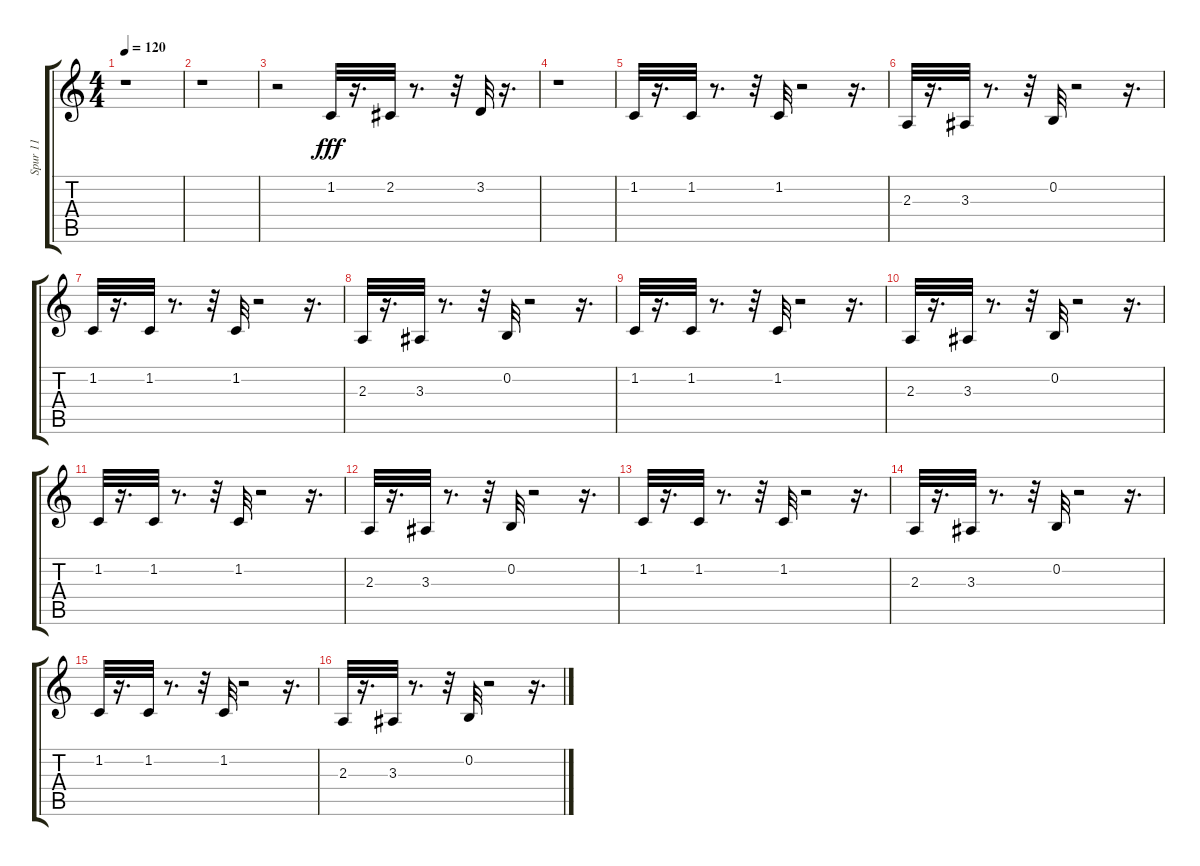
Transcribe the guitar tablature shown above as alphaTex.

\track ("Spur 11" "Spur 11") {instrument tenorsax}
\staff {score tabs}
\tuning (E4 B3 G3 D3 A2 E2) {hide}
\ts (4 4)
\tempo 120
\clef g2
\ks c
r.1{dy fff instrument tenorsax} |
r.1 |
r.2 1.2.32 r.16{d} 2.2.32 r.8{d} r.32 3.2.32 r.16{d} |
r.1 |
1.2.32 r.16{d} 1.2.32 r.8{d} r.32 1.2.32 r.2 r.16{d} |
2.3.32 r.16{d} 3.3.32 r.8{d} r.32 0.2.32 r.2 r.16{d} |
1.2.32 r.16{d} 1.2.32 r.8{d} r.32 1.2.32 r.2 r.16{d} |
2.3.32 r.16{d} 3.3.32 r.8{d} r.32 0.2.32 r.2 r.16{d} |
1.2.32 r.16{d} 1.2.32 r.8{d} r.32 1.2.32 r.2 r.16{d} |
2.3.32 r.16{d} 3.3.32 r.8{d} r.32 0.2.32 r.2 r.16{d} |
1.2.32 r.16{d} 1.2.32 r.8{d} r.32 1.2.32 r.2 r.16{d} |
2.3.32 r.16{d} 3.3.32 r.8{d} r.32 0.2.32 r.2 r.16{d} |
1.2.32 r.16{d} 1.2.32 r.8{d} r.32 1.2.32 r.2 r.16{d} |
2.3.32 r.16{d} 3.3.32 r.8{d} r.32 0.2.32 r.2 r.16{d} |
1.2.32 r.16{d} 1.2.32 r.8{d} r.32 1.2.32 r.2 r.16{d} |
2.3.32 r.16{d} 3.3.32 r.8{d} r.32 0.2.32 r.2 r.16{d}
